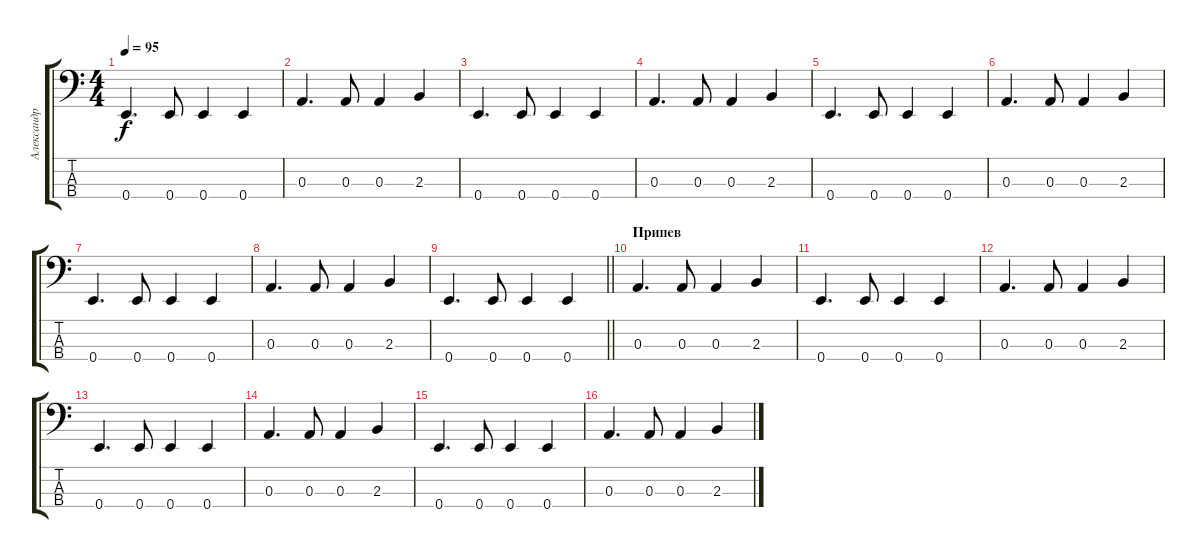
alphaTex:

\track ("Александр Кислинский" "Александр ") {instrument electricbasspick}
\staff {score tabs}
\tuning (G2 D2 A1 E1) {hide}
\ts (4 4)
\tempo 95
\clef f4
\ks c
0.4.4{d dy f} 0.4.8 0.4.4 0.4.4 |
0.3.4{d} 0.3.8 0.3.4 2.3.4 |
0.4.4{d} 0.4.8 0.4.4 0.4.4 |
0.3.4{d} 0.3.8 0.3.4 2.3.4 |
0.4.4{d} 0.4.8 0.4.4 0.4.4 |
0.3.4{d} 0.3.8 0.3.4 2.3.4 |
0.4.4{d} 0.4.8 0.4.4 0.4.4 |
0.3.4{d} 0.3.8 0.3.4 2.3.4 |
\barLineRight lightlight
0.4.4{d} 0.4.8 0.4.4 0.4.4 |
\section ("" "Припев")
0.3.4{d} 0.3.8 0.3.4 2.3.4 |
0.4.4{d} 0.4.8 0.4.4 0.4.4 |
0.3.4{d} 0.3.8 0.3.4 2.3.4 |
0.4.4{d} 0.4.8 0.4.4 0.4.4 |
0.3.4{d} 0.3.8 0.3.4 2.3.4 |
0.4.4{d} 0.4.8 0.4.4 0.4.4 |
0.3.4{d} 0.3.8 0.3.4 2.3.4
